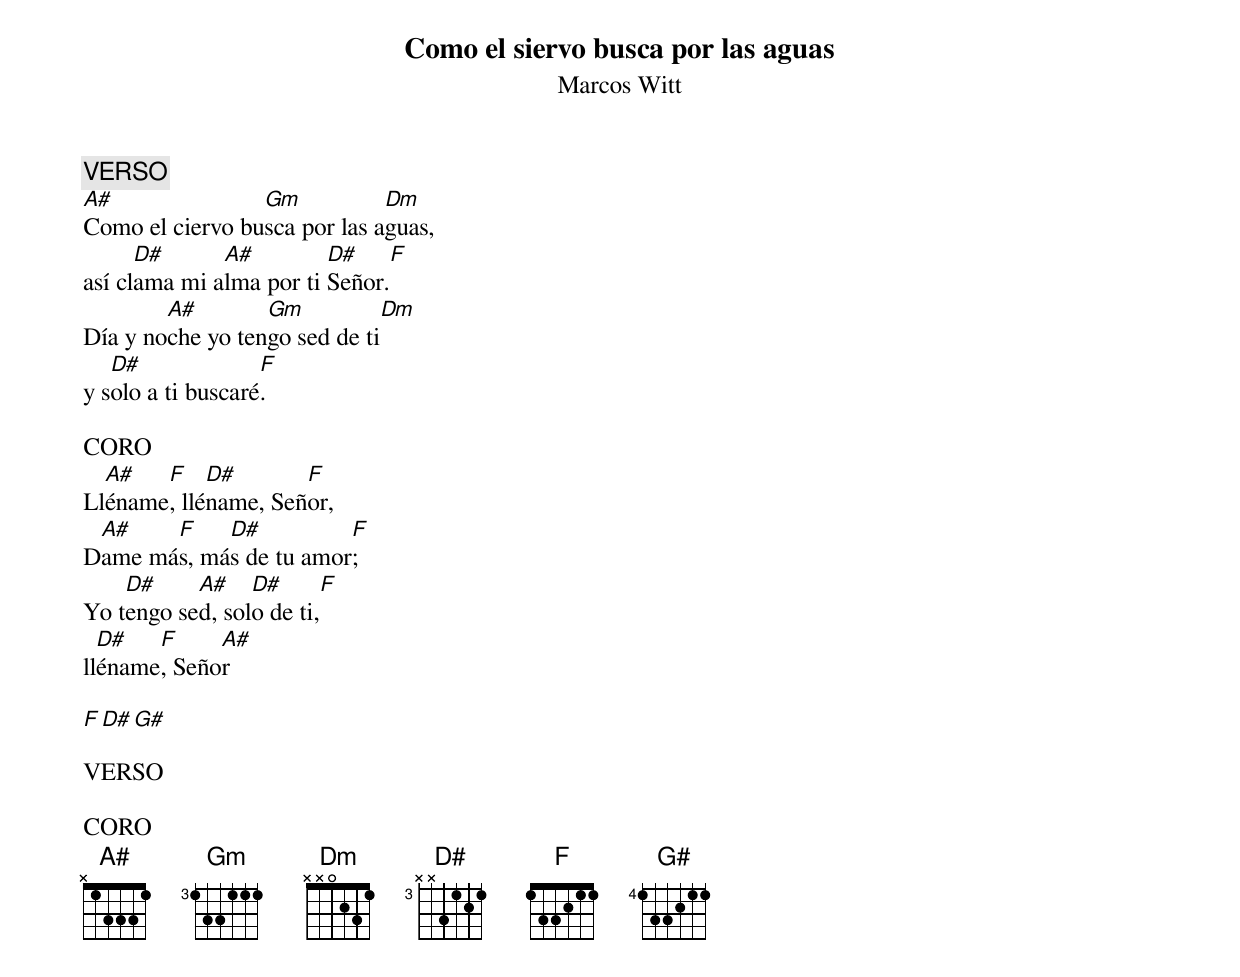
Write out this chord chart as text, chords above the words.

Como el siervo busca por las aguas
Marcos Witt

VERSO
A#               Gm           Dm
Como el ciervo busca por las aguas,
      D#      A#         D#    F
así clama mi alma por ti Señor.
        A#        Gm          Dm
Día y noche yo tengo sed de ti
   D#              F
y solo a ti buscaré.

CORO
  A#   F    D#       F
Lléname, lléname, Señor,
 A#    F    D#          F
Dame más, más de tu amor;
    D#     A#    D#       F
Yo tengo sed, solo de ti,
  D#   F     A#
lléname, Señor

F D# G#

VERSO

CORO
